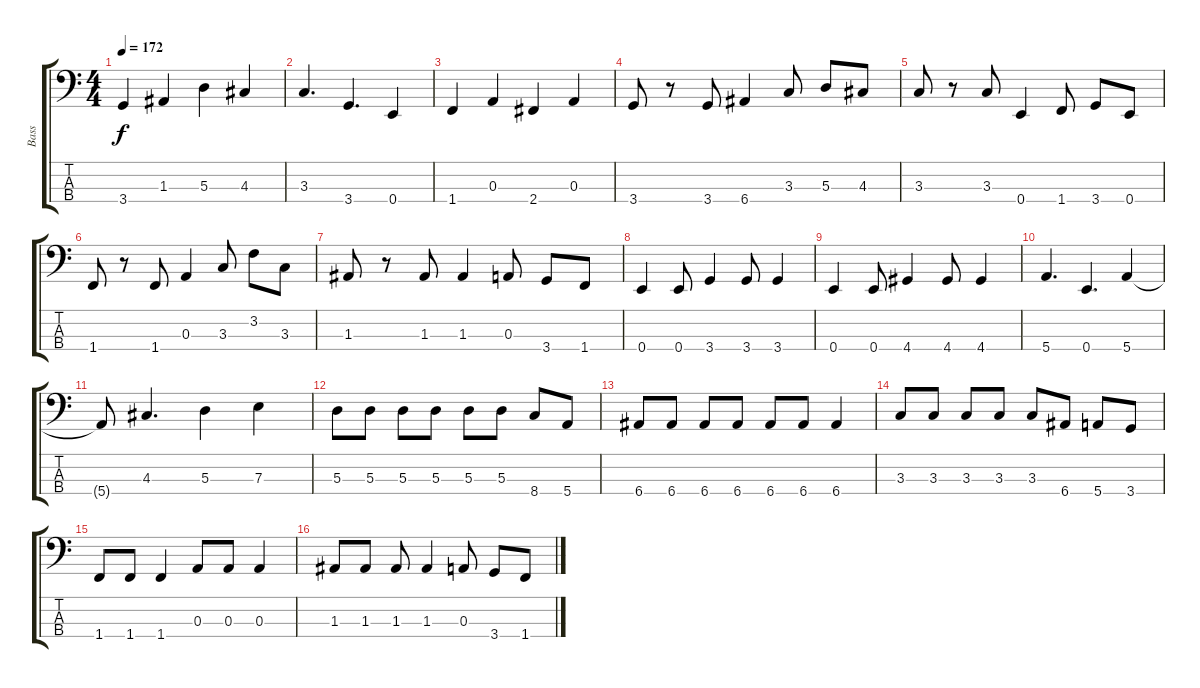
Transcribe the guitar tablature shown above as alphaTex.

\track ("Bass" "Bass") {instrument electricbassfinger}
\staff {score tabs}
\tuning (G2 D2 A1 E1) {hide}
\ts (4 4)
\tempo 172
\clef f4
\ks c
3.4.4{dy f} 1.3.4 5.3.4 4.3.4 |
3.3.4{d} 3.4.4{d} 0.4.4 |
1.4.4 0.3.4 2.4.4 0.3.4 |
3.4.8 r.8 3.4.8 6.4.4 3.3.8 5.3.8 4.3.8 |
3.3.8 r.8 3.3.8 0.4.4 1.4.8 3.4.8 0.4.8 |
1.4.8 r.8 1.4.8 0.3.4 3.3.8 3.2.8 3.3.8 |
1.3.8 r.8 1.3.8 1.3.4 0.3.8 3.4.8 1.4.8 |
0.4.4 0.4.8 3.4.4 3.4.8 3.4.4 |
0.4.4 0.4.8 4.4.4 4.4.8 4.4.4 |
5.4.4{d} 0.4.4{d} 5.4.4 |
5.4{t}.8 4.3.4{d} 5.3.4 7.3.4 |
5.3.8 5.3.8 5.3.8 5.3.8 5.3.8 5.3.8 8.4.8 5.4.8 |
6.4.8 6.4.8 6.4.8 6.4.8 6.4.8 6.4.8 6.4.4 |
3.3.8 3.3.8 3.3.8 3.3.8 3.3.8 6.4.8 5.4.8 3.4.8 |
1.4.8 1.4.8 1.4.4 0.3.8 0.3.8 0.3.4 |
1.3.8 1.3.8 1.3.8 1.3.4 0.3.8 3.4.8 1.4.8
